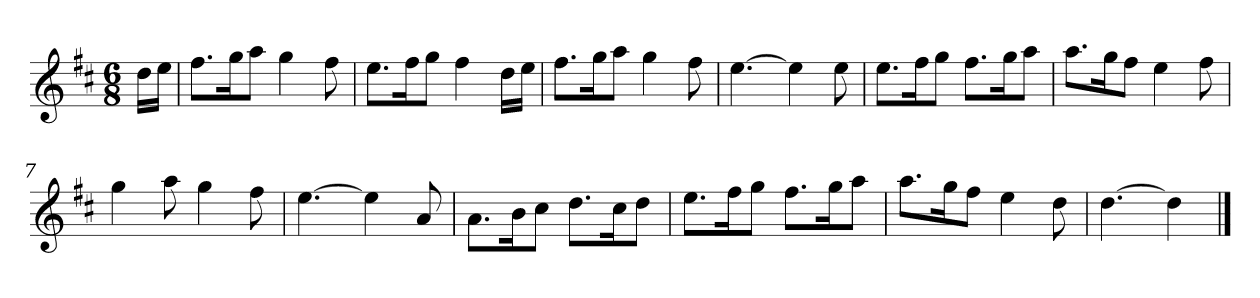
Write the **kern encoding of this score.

**kern
*part1
*staff1
*k[f#c#]
*M6/8
*MM120
=
16ddLL
16eeJJ
=1
8.ff#L
16ggK
8aaJ
4gg
8ff#
=2
8.eeL
16ff#K
8ggJ
4ff#
16ddLL
16eeJJ
=3
8.ff#L
16ggK
8aaJ
4gg
8ff#
=4
[4.ee
4ee]
8ee
=5
8.eeL
16ff#K
8ggJ
8.ff#L
16ggK
8aaJ
=6
8.aaL
16ggK
8ff#J
4ee
8ff#
=7
4gg
8aa
4gg
8ff#
=8
[4.ee
4ee]
8a
=9
8.aL
16bK
8cc#J
8.ddL
16cc#K
8ddJ
=10
8.eeL
16ff#K
8ggJ
8.ff#L
16ggK
8aaJ
=11
8.aaL
16ggK
8ff#J
4ee
8dd
=12
[4.dd
4dd]
==
*-
